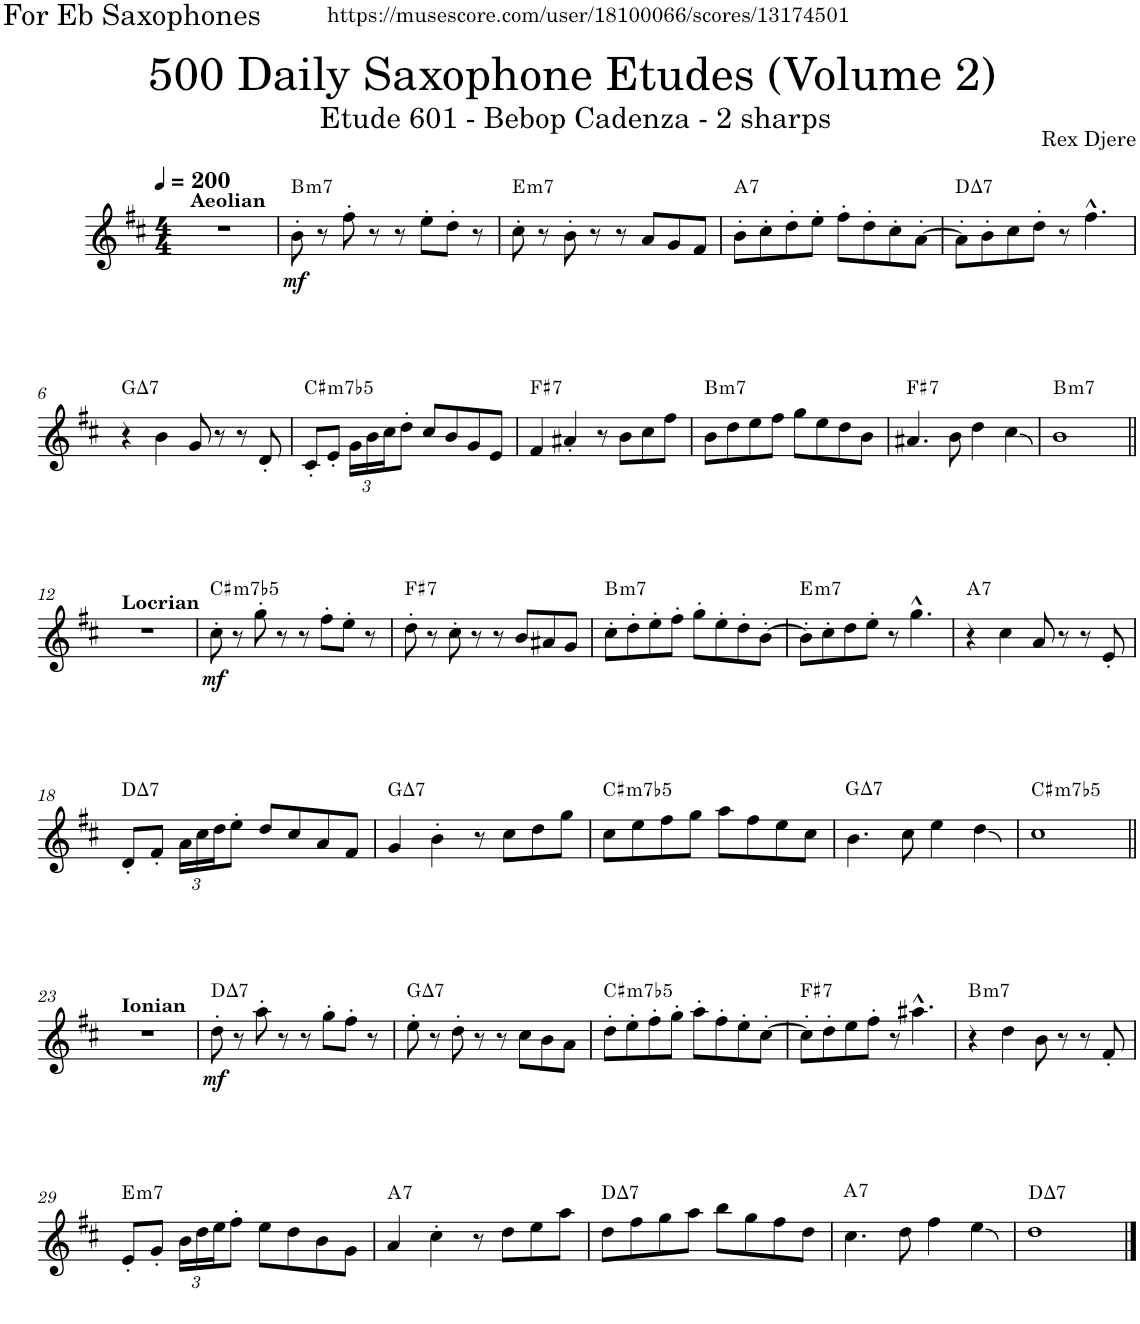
**kern	**dynam	**harte
*part1	*part1	*part1
*staff1	*staff1	*
*I"Alto Saxophone	*	*
*I'A. Sax.	*	*
*clefG2	*	*
*Trd5c9	*	*
*k[f#c#]	*	*
*M4/4	*	*
*MM200	*	*
=1	=1	=1
!LO:TX:a:B:t=Aeolian	!	!
1r	.	.
=2	=2	=2
!	!LO:DY:b	!LO:H:kt=m7
8b'\	mf	B:min7
8r	.	.
8ff#'\	.	.
8r	.	.
8r	.	.
8ee'\L	.	.
8dd'\J	.	.
8r	.	.
=3	=3	=3
!	!	!LO:H:kt=m7
8cc#'\	.	E:min7
8r	.	.
8b'\	.	.
8r	.	.
8r	.	.
8a/L	.	.
8g/	.	.
8f#/J	.	.
=4	=4	=4
!	!	!LO:H:kt=7
8b'\L	.	A:7
8cc#'\	.	.
8dd'\	.	.
8ee'\J	.	.
8ff#'\L	.	.
8dd'\	.	.
8cc#'\	.	.
[8a'\J	.	.
=5	=5	=5
!	!	!LO:H:kt=7
8a'\L]	.	D:maj7
8b'\	.	.
8cc#\	.	.
8dd'\J	.	.
8r	.	.
4.ff#^^\	.	.
!!LO:LB:g=z
=6	=6	=6
!	!	!LO:H:kt=7
4r	.	G:maj7
4b\	.	.
8g/	.	.
8r	.	.
8r	.	.
8d'/	.	.
=7	=7	=7
!	!	!LO:H:kt=m7b5
8c#'/L	.	C#:hdim7
8e'/J	.	.
*Xbrackettup	*	*
24g\LL	.	.
24b\	.	.
24cc#\J	.	.
8dd'\J	.	.
8cc#/L	.	.
8b/	.	.
8g/	.	.
8e/J	.	.
=8	=8	=8
!	!	!LO:H:kt=7
4f#/	.	F#:7
4a#X'/	.	.
8r	.	.
8b\L	.	.
8cc#\	.	.
8ff#\J	.	.
=9	=9	=9
!	!	!LO:H:kt=m7
8b\L	.	B:min7
8dd\	.	.
8ee\	.	.
8ff#\J	.	.
8gg\L	.	.
8ee\	.	.
8dd\	.	.
8b\J	.	.
=10	=10	=10
!	!	!LO:H:kt=7
4.a#X/	.	F#:7
8b\	.	.
4dd\	.	.
4cc#\	.	.
=11	=11	=11
!	!	!LO:H:kt=m7
1b	.	B:min7
!!LO:LB:g=z
=12||	=12||	=12||
!LO:TX:a:B:t=Locrian	!	!
1r	.	.
=13	=13	=13
!	!LO:DY:b	!LO:H:kt=m7b5
8cc#'\	mf	C#:hdim7
8r	.	.
8gg'\	.	.
8r	.	.
8r	.	.
8ff#'\L	.	.
8ee'\J	.	.
8r	.	.
=14	=14	=14
!	!	!LO:H:kt=7
8dd'\	.	F#:7
8r	.	.
8cc#'\	.	.
8r	.	.
8r	.	.
8b/L	.	.
8a#X/	.	.
8g/J	.	.
=15	=15	=15
!	!	!LO:H:kt=m7
8cc#'\L	.	B:min7
8dd'\	.	.
8ee'\	.	.
8ff#'\J	.	.
8gg'\L	.	.
8ee'\	.	.
8dd'\	.	.
[8b'\J	.	.
=16	=16	=16
!	!	!LO:H:kt=m7
8b'\L]	.	E:min7
8cc#'\	.	.
8dd\	.	.
8ee'\J	.	.
8r	.	.
4.gg^^\	.	.
=17	=17	=17
!	!	!LO:H:kt=7
4r	.	A:7
4cc#\	.	.
8a/	.	.
8r	.	.
8r	.	.
8e'/	.	.
!!LO:LB:g=z
=18	=18	=18
!	!	!LO:H:kt=7
8d'/L	.	D:maj7
8f#'/J	.	.
24a\LL	.	.
24cc#\	.	.
24dd\J	.	.
8ee'\J	.	.
8dd/L	.	.
8cc#/	.	.
8a/	.	.
8f#/J	.	.
=19	=19	=19
!	!	!LO:H:kt=7
4g/	.	G:maj7
4b'\	.	.
8r	.	.
8cc#\L	.	.
8dd\	.	.
8gg\J	.	.
=20	=20	=20
!	!	!LO:H:kt=m7b5
8cc#\L	.	C#:hdim7
8ee\	.	.
8ff#\	.	.
8gg\J	.	.
8aa\L	.	.
8ff#\	.	.
8ee\	.	.
8cc#\J	.	.
=21	=21	=21
!	!	!LO:H:kt=7
4.b\	.	G:maj7
8cc#\	.	.
4ee\	.	.
4dd\	.	.
=22	=22	=22
!	!	!LO:H:kt=m7b5
1cc#	.	C#:hdim7
!!LO:LB:g=z
=23||	=23||	=23||
!LO:TX:a:B:t=Ionian	!	!
1r	.	.
=24	=24	=24
!	!LO:DY:b	!LO:H:kt=7
8dd'\	mf	D:maj7
8r	.	.
8aa'\	.	.
8r	.	.
8r	.	.
8gg'\L	.	.
8ff#'\J	.	.
8r	.	.
=25	=25	=25
!	!	!LO:H:kt=7
8ee'\	.	G:maj7
8r	.	.
8dd'\	.	.
8r	.	.
8r	.	.
8cc#\L	.	.
8b\	.	.
8a\J	.	.
=26	=26	=26
!	!	!LO:H:kt=m7b5
8dd'\L	.	C#:hdim7
8ee'\	.	.
8ff#'\	.	.
8gg'\J	.	.
8aa'\L	.	.
8ff#'\	.	.
8ee'\	.	.
[8cc#'\J	.	.
=27	=27	=27
!	!	!LO:H:kt=7
8cc#'\L]	.	F#:7
8dd'\	.	.
8ee\	.	.
8ff#'\J	.	.
8r	.	.
4.aa#X^^\	.	.
=28	=28	=28
!	!	!LO:H:kt=m7
4r	.	B:min7
4dd\	.	.
8b\	.	.
8r	.	.
8r	.	.
8f#'/	.	.
!!LO:LB:g=z
=29	=29	=29
!	!	!LO:H:kt=m7
8e'/L	.	E:min7
8g'/J	.	.
24b\LL	.	.
24dd\	.	.
24ee\J	.	.
8ff#'\J	.	.
8ee\L	.	.
8dd\	.	.
8b\	.	.
8g\J	.	.
=30	=30	=30
!	!	!LO:H:kt=7
4a/	.	A:7
4cc#'\	.	.
8r	.	.
8dd\L	.	.
8ee\	.	.
8aa\J	.	.
=31	=31	=31
!	!	!LO:H:kt=7
8dd\L	.	D:maj7
8ff#\	.	.
8gg\	.	.
8aa\J	.	.
8bb\L	.	.
8gg\	.	.
8ff#\	.	.
8dd\J	.	.
=32	=32	=32
!	!	!LO:H:kt=7
4.cc#\	.	A:7
8dd\	.	.
4ff#\	.	.
4ee\	.	.
=33	=33	=33
!	!	!LO:H:kt=7
1dd	.	D:maj7
==	==	==
*-	*-	*-
